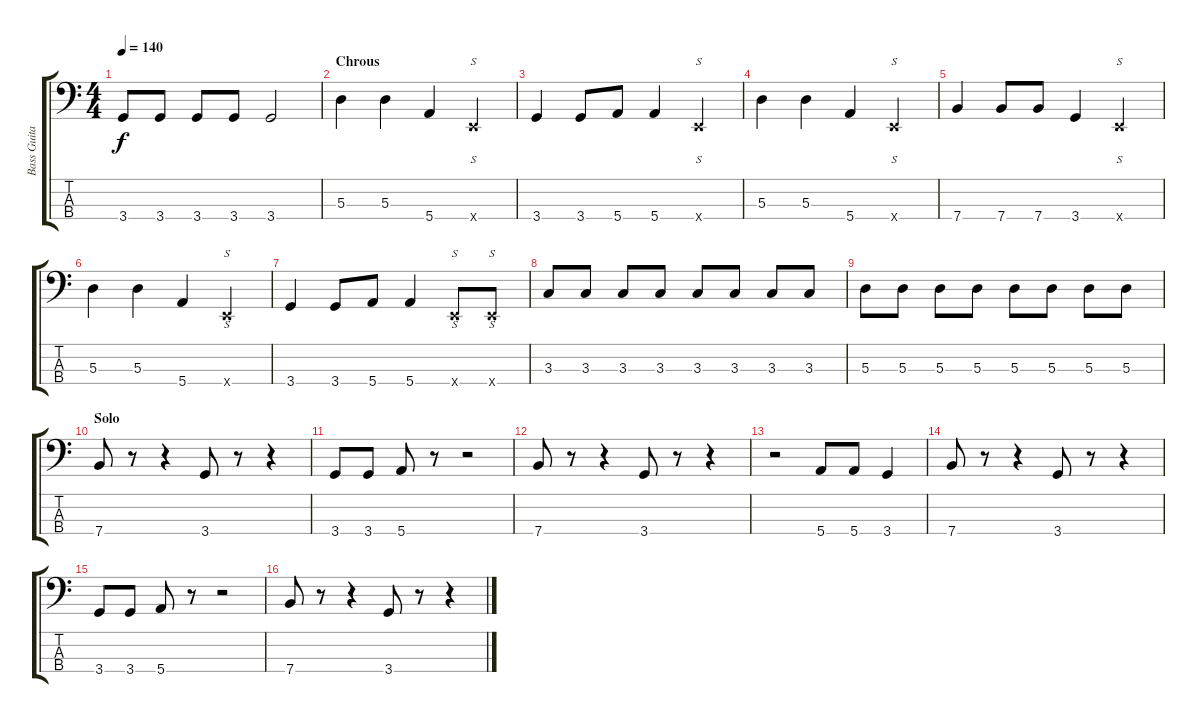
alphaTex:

\track ("Bass Guitar" "Bass Guita") {instrument electricbasspick}
\staff {score tabs}
\tuning (G2 D2 A1 E1) {hide}
\ts (4 4)
\tempo 140
\clef f4
\ks c
3.4.8{dy f} 3.4.8 3.4.8 3.4.8 3.4.2 |
\section ("" "Chrous")
5.3.4 5.3.4 5.4.4 0.4{x}.4{s} |
3.4.4 3.4.8 5.4.8 5.4.4 0.4{x}.4{s} |
5.3.4 5.3.4 5.4.4 0.4{x}.4{s} |
7.4.4 7.4.8 7.4.8 3.4.4 0.4{x}.4{s} |
5.3.4 5.3.4 5.4.4 0.4{x}.4{s} |
3.4.4 3.4.8 5.4.8 5.4.4 0.4{x}.8{s} 0.4{x}.8{s} |
3.3.8 3.3.8 3.3.8 3.3.8 3.3.8 3.3.8 3.3.8 3.3.8 |
5.3.8 5.3.8 5.3.8 5.3.8 5.3.8 5.3.8 5.3.8 5.3.8 |
\section ("" "Solo")
7.4.8{volume 14} r.8 r.4 3.4.8 r.8 r.4 |
3.4.8 3.4.8 5.4.8 r.8 r.2 |
7.4.8 r.8 r.4 3.4.8 r.8 r.4 |
r.2 5.4.8 5.4.8 3.4.4 |
7.4.8 r.8 r.4 3.4.8 r.8 r.4 |
3.4.8 3.4.8 5.4.8 r.8 r.2 |
7.4.8 r.8 r.4 3.4.8 r.8 r.4
